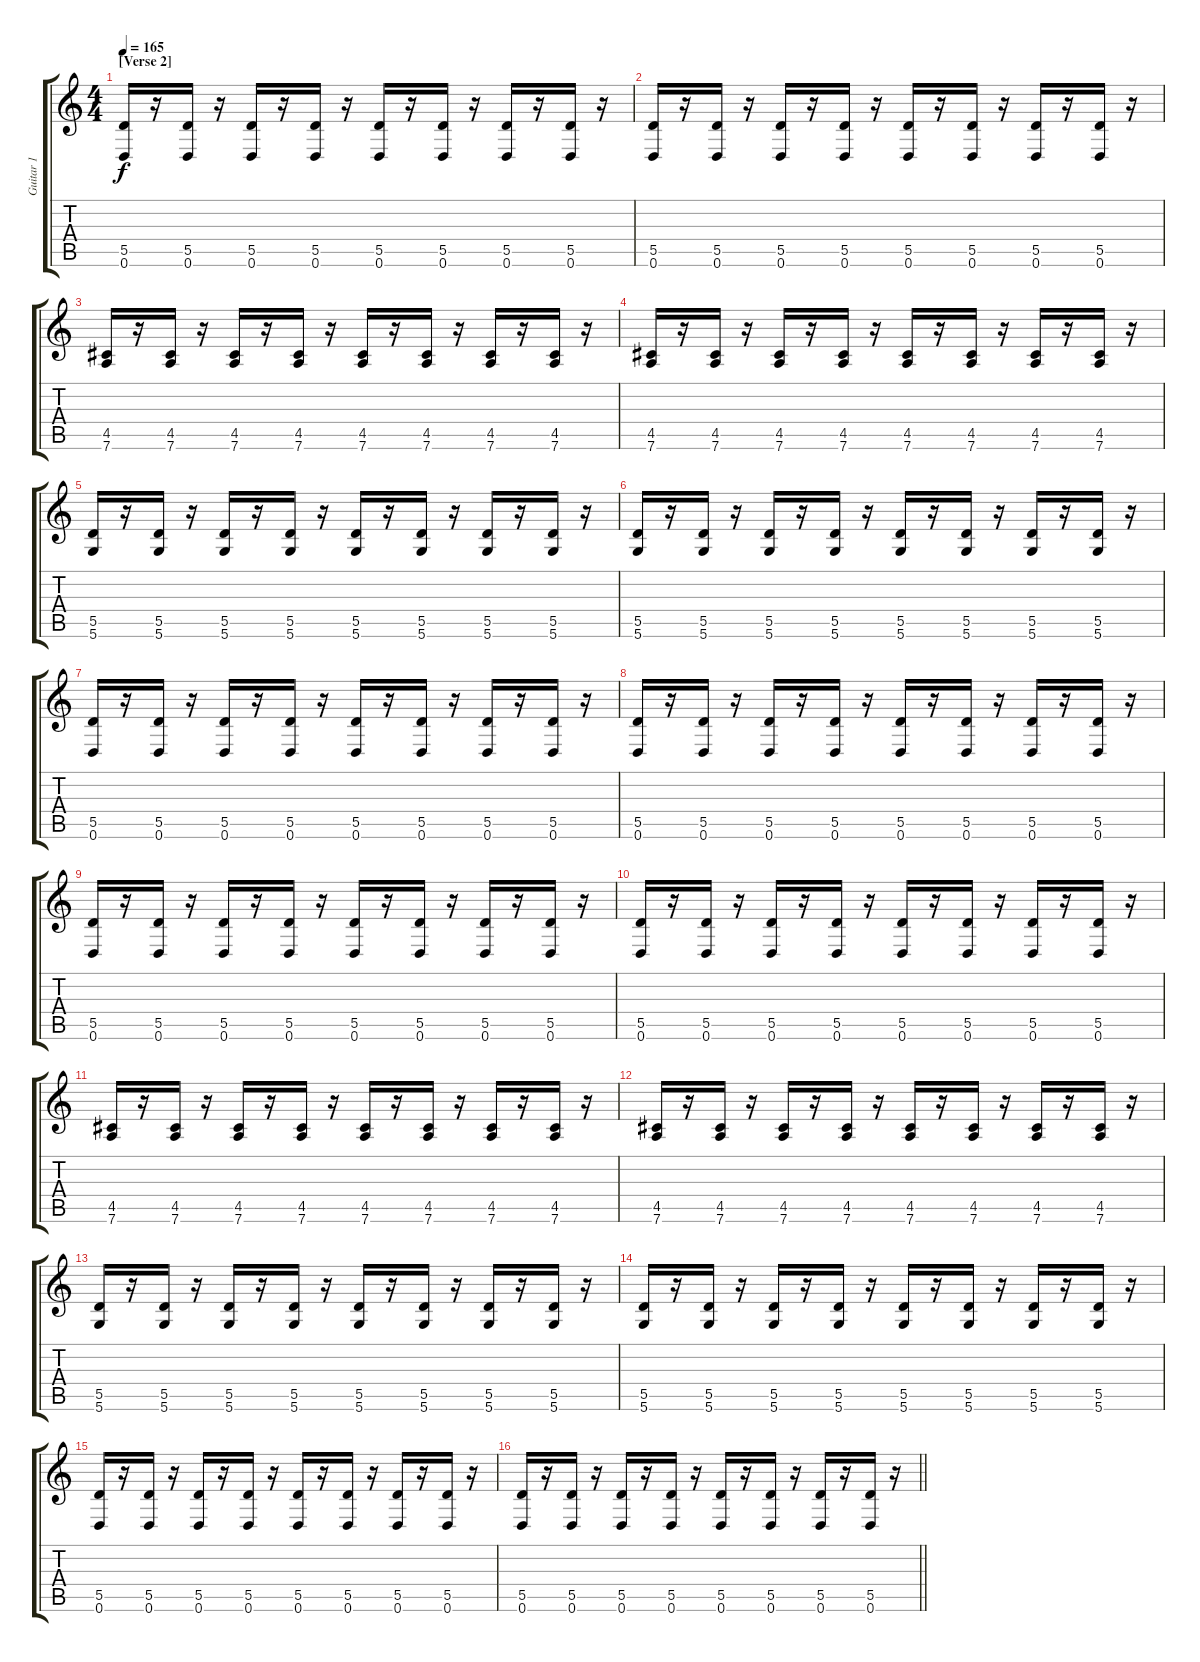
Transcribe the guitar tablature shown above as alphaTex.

\track ("Guitar 1" "Guitar 1") {instrument electricguitarmuted}
\staff {score tabs}
\tuning (E4 B3 G3 D3 A2 D2) {hide}
\ts (4 4)
\section ("" "[Verse 2]")
\tempo 165
\clef g2
\ks c
(5.5 0.6).16{dy f} r.16 (5.5 0.6).16 r.16 (5.5 0.6).16 r.16 (5.5 0.6).16 r.16 (5.5 0.6).16 r.16 (5.5 0.6).16 r.16 (5.5 0.6).16 r.16 (5.5 0.6).16 r.16 |
(5.5 0.6).16 r.16 (5.5 0.6).16 r.16 (5.5 0.6).16 r.16 (5.5 0.6).16 r.16 (5.5 0.6).16 r.16 (5.5 0.6).16 r.16 (5.5 0.6).16 r.16 (5.5 0.6).16 r.16 |
(4.5 7.6).16 r.16 (4.5 7.6).16 r.16 (4.5 7.6).16 r.16 (4.5 7.6).16 r.16 (4.5 7.6).16 r.16 (4.5 7.6).16 r.16 (4.5 7.6).16 r.16 (4.5 7.6).16 r.16 |
(4.5 7.6).16 r.16 (4.5 7.6).16 r.16 (4.5 7.6).16 r.16 (4.5 7.6).16 r.16 (4.5 7.6).16 r.16 (4.5 7.6).16 r.16 (4.5 7.6).16 r.16 (4.5 7.6).16 r.16 |
(5.5 5.6).16 r.16 (5.5 5.6).16 r.16 (5.5 5.6).16 r.16 (5.5 5.6).16 r.16 (5.5 5.6).16 r.16 (5.5 5.6).16 r.16 (5.5 5.6).16 r.16 (5.5 5.6).16 r.16 |
(5.5 5.6).16 r.16 (5.5 5.6).16 r.16 (5.5 5.6).16 r.16 (5.5 5.6).16 r.16 (5.5 5.6).16 r.16 (5.5 5.6).16 r.16 (5.5 5.6).16 r.16 (5.5 5.6).16 r.16 |
(5.5 0.6).16 r.16 (5.5 0.6).16 r.16 (5.5 0.6).16 r.16 (5.5 0.6).16 r.16 (5.5 0.6).16 r.16 (5.5 0.6).16 r.16 (5.5 0.6).16 r.16 (5.5 0.6).16 r.16 |
(5.5 0.6).16 r.16 (5.5 0.6).16 r.16 (5.5 0.6).16 r.16 (5.5 0.6).16 r.16 (5.5 0.6).16 r.16 (5.5 0.6).16 r.16 (5.5 0.6).16 r.16 (5.5 0.6).16 r.16 |
(5.5 0.6).16 r.16 (5.5 0.6).16 r.16 (5.5 0.6).16 r.16 (5.5 0.6).16 r.16 (5.5 0.6).16 r.16 (5.5 0.6).16 r.16 (5.5 0.6).16 r.16 (5.5 0.6).16 r.16 |
(5.5 0.6).16 r.16 (5.5 0.6).16 r.16 (5.5 0.6).16 r.16 (5.5 0.6).16 r.16 (5.5 0.6).16 r.16 (5.5 0.6).16 r.16 (5.5 0.6).16 r.16 (5.5 0.6).16 r.16 |
(4.5 7.6).16 r.16 (4.5 7.6).16 r.16 (4.5 7.6).16 r.16 (4.5 7.6).16 r.16 (4.5 7.6).16 r.16 (4.5 7.6).16 r.16 (4.5 7.6).16 r.16 (4.5 7.6).16 r.16 |
(4.5 7.6).16 r.16 (4.5 7.6).16 r.16 (4.5 7.6).16 r.16 (4.5 7.6).16 r.16 (4.5 7.6).16 r.16 (4.5 7.6).16 r.16 (4.5 7.6).16 r.16 (4.5 7.6).16 r.16 |
(5.5 5.6).16 r.16 (5.5 5.6).16 r.16 (5.5 5.6).16 r.16 (5.5 5.6).16 r.16 (5.5 5.6).16 r.16 (5.5 5.6).16 r.16 (5.5 5.6).16 r.16 (5.5 5.6).16 r.16 |
(5.5 5.6).16 r.16 (5.5 5.6).16 r.16 (5.5 5.6).16 r.16 (5.5 5.6).16 r.16 (5.5 5.6).16 r.16 (5.5 5.6).16 r.16 (5.5 5.6).16 r.16 (5.5 5.6).16 r.16 |
(5.5 0.6).16 r.16 (5.5 0.6).16 r.16 (5.5 0.6).16 r.16 (5.5 0.6).16 r.16 (5.5 0.6).16 r.16 (5.5 0.6).16 r.16 (5.5 0.6).16 r.16 (5.5 0.6).16 r.16 |
\barLineRight lightlight
(5.5 0.6).16 r.16 (5.5 0.6).16 r.16 (5.5 0.6).16 r.16 (5.5 0.6).16 r.16 (5.5 0.6).16 r.16 (5.5 0.6).16 r.16 (5.5 0.6).16 r.16 (5.5 0.6).16 r.16
